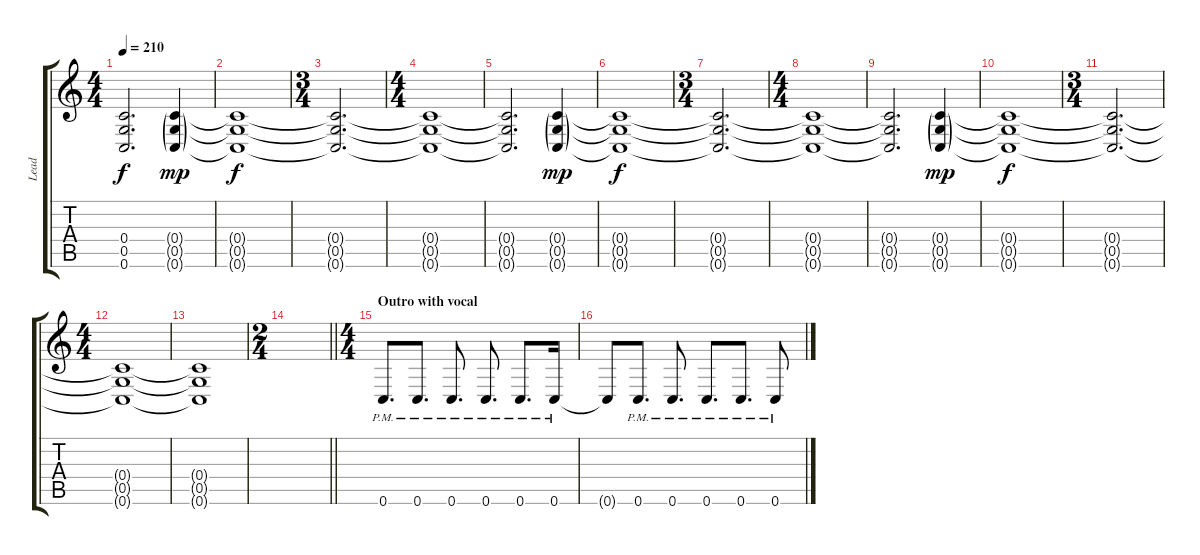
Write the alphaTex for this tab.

\track ("Lead" "Lead") {instrument distortionguitar}
\staff {score tabs}
\tuning (D4 A3 F3 C3 G2 C2) {hide}
\ts (4 4)
\tempo 210
\clef g2
\ks c
(0.4{t} 0.5{t} 0.6{t}).2{d dy f} (0.4{g} 0.5{g} 0.6{g}).4{dy mp} |
(0.4{t} 0.5{t} 0.6{t}).1{dy f} |
\ts (3 4)
(0.4{t} 0.5{t} 0.6{t}).2{d} |
\ts (4 4)
(0.4{t} 0.5{t} 0.6{t}).1 |
(0.4{t} 0.5{t} 0.6{t}).2{d} (0.4{g} 0.5{g} 0.6{g}).4{dy mp} |
(0.4{t} 0.5{t} 0.6{t}).1{dy f} |
\ts (3 4)
(0.4{t} 0.5{t} 0.6{t}).2{d} |
\ts (4 4)
(0.4{t} 0.5{t} 0.6{t}).1 |
(0.4{t} 0.5{t} 0.6{t}).2{d} (0.4{g} 0.5{g} 0.6{g}).4{dy mp} |
(0.4{t} 0.5{t} 0.6{t}).1{dy f} |
\ts (3 4)
(0.4{t} 0.5{t} 0.6{t}).2{d} |
\ts (4 4)
(0.4{t} 0.5{t} 0.6{t}).1 |
(0.4{t} 0.5{t} 0.6{t}).1 |
\ts (2 4)
\barLineRight lightlight
|
\ts (4 4)
\section ("" "Outro with vocal")
0.6{pm}.8{d} 0.6{pm}.8{d} 0.6{pm}.8{d} 0.6{pm}.8{d} 0.6{pm}.8{d} 0.6{pm}.16 |
0.6{t}.8 0.6{pm}.8{d} 0.6{pm}.8{d} 0.6{pm}.8{d} 0.6{pm}.8{d} 0.6{pm}.8
